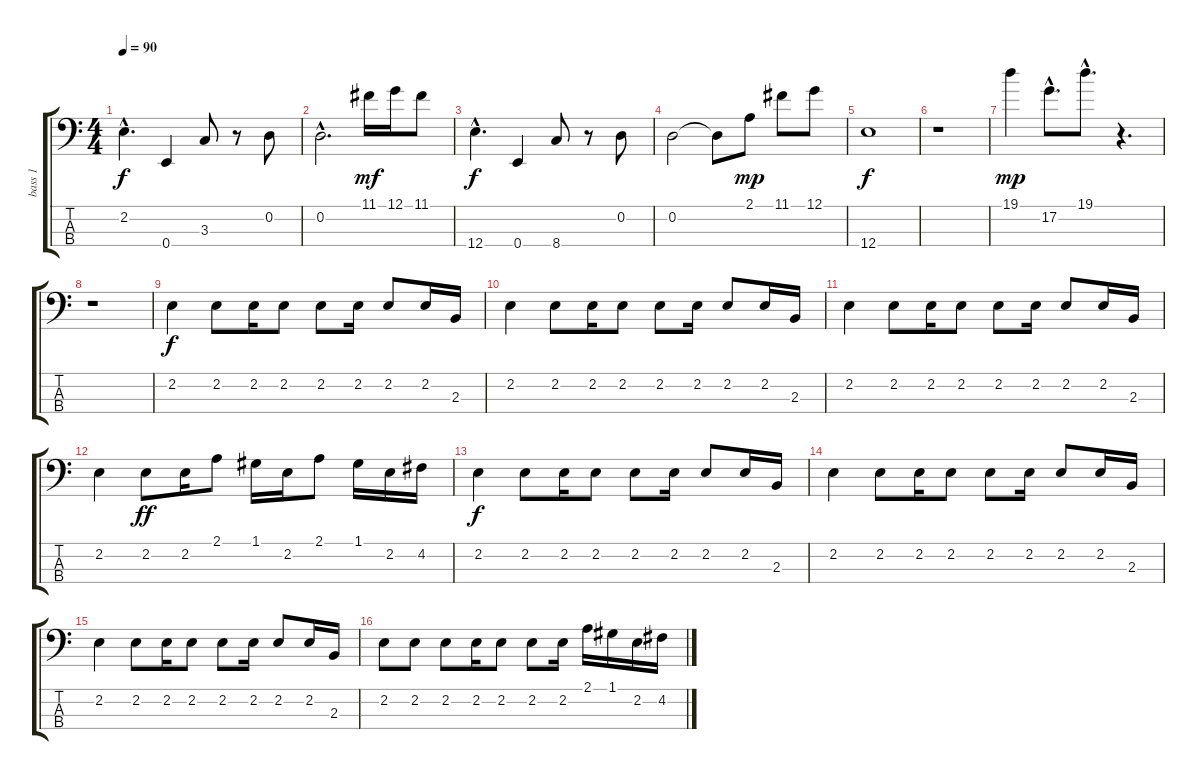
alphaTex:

\track ("bass 1" "bass 1") {instrument fretlessbass}
\staff {score tabs}
\tuning (G2 D2 A1 E1) {hide}
\ts (4 4)
\tempo 90
\clef f4
\ks c
2.2{hac}.4{d dy f} 0.4.4 3.3.8 r.8 0.2.8 |
0.2{hac}.2{d} 11.1.16{dy mf} 12.1.16 11.1.8 |
12.4{hac}.4{d dy f} 0.4.4 8.4.8 r.8 0.2.8 |
0.2.2 0.2{t}.8 2.1.8{dy mp} 11.1.8 12.1.8 |
12.4.1{dy f} |
r.1 |
19.1.4{dy mp volume 12} 17.2{hac}.8{d} 19.1{hac}.8{d} r.4{d} |
r.1 |
2.2.4{dy f volume 13} 2.2.8{volume 13} 2.2.16{volume 13} 2.2.8 2.2.8{volume 13} 2.2.16{volume 13} 2.2.8 2.2.16{volume 13} 2.3.16{volume 14} |
2.2.4 2.2.8{volume 14} 2.2.16{volume 14} 2.2.8 2.2.8{volume 14} 2.2.16{volume 14} 2.2.8 2.2.16{volume 14} 2.3.16 |
2.2.4{volume 14} 2.2.8{volume 14} 2.2.16{volume 15} 2.2.8{volume 15} 2.2.8 2.2.16{volume 15} 2.2.8{volume 15} 2.2.16 2.3.16{volume 15} |
2.2.4 2.2.8{dy ff volume 15} 2.2.16{volume 16} 2.1.8 1.1.16{volume 16} 2.2.16 2.1.8 1.1.16 2.2.16 4.2.16 |
2.2.4{dy f volume 14 instrument electricbassfinger} 2.2.8 2.2.16 2.2.8 2.2.8 2.2.16 2.2.8 2.2.16 2.3.16 |
2.2.4 2.2.8 2.2.16 2.2.8 2.2.8 2.2.16 2.2.8 2.2.16 2.3.16 |
2.2.4 2.2.8 2.2.16 2.2.8 2.2.8 2.2.16 2.2.8 2.2.16 2.3.16 |
2.2.8 2.2.8 2.2.8 2.2.16 2.2.8 2.2.8 2.2.16 2.1.16 1.1.16 2.2.16 4.2.16
